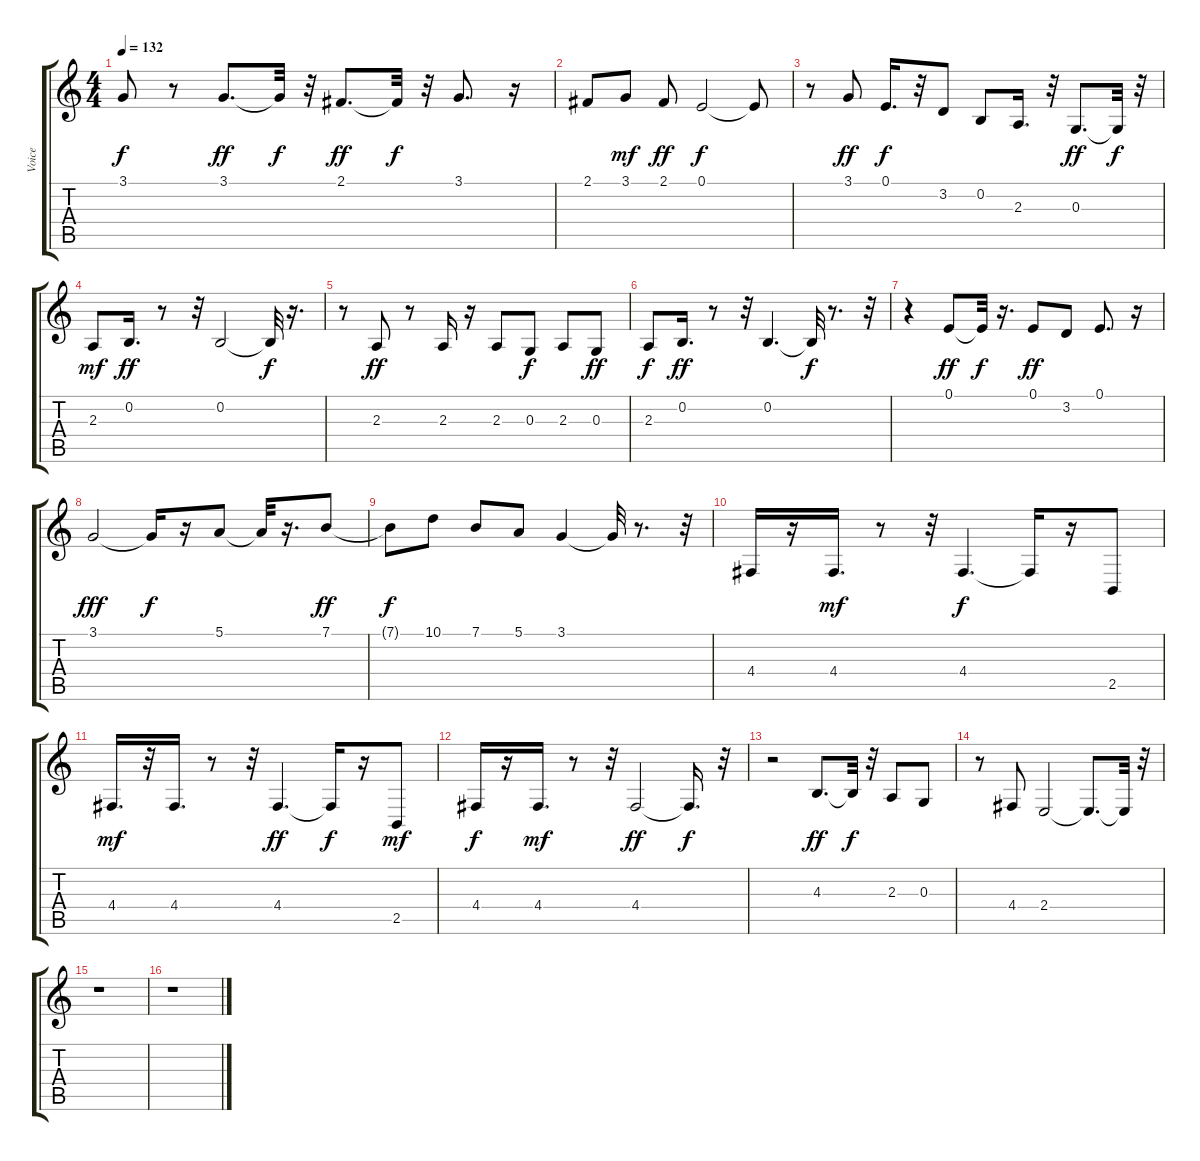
\track ("Voice" "Voice") {instrument trumpet}
\staff {score tabs}
\tuning (E4 B3 G3 D3 A2 E2) {hide}
\ts (4 4)
\tempo 132
\clef g2
\ks c
3.1{t}.8{dy f} r.8 3.1.8{d dy ff} 3.1{t}.32{dy f} r.32 2.1.8{d dy ff} 2.1{t}.32{dy f} r.32 3.1.8{d} r.16 |
2.1.8 3.1.8{dy mf} 2.1.8{dy ff} 0.1.2{dy f} 0.1{t}.8 |
r.8 3.1.8{dy ff} 0.1.16{d dy f} r.32 3.2.8 0.2.8 2.3.16{d} r.32 0.3.8{d dy ff} 0.3{t}.32{dy f} r.32 |
2.3.8{dy mf} 0.2.16{d dy ff} r.8 r.32 0.2.2 0.2{t}.32{dy f} r.16{d} |
r.8 2.3.8{dy ff} r.8 2.3.16 r.16 2.3.8 0.3.8{dy f} 2.3.8 0.3.8{dy ff} |
2.3.8{dy f} 0.2.16{d dy ff} r.8 r.32 0.2.4{d} 0.2{t}.32{dy f} r.8{d} r.32 |
r.4 0.1.8{dy ff} 0.1{t}.32{dy f} r.16{d} 0.1.8{dy ff} 3.2.8 0.1.8{d} r.16 |
3.1.2{dy fff} 3.1{t}.16{dy f} r.16 5.1.8 5.1{t}.32 r.16{d} 7.1.8{dy ff} |
7.1{t}.8{dy f} 10.1.8 7.1.8 5.1.8 3.1.4 3.1{t}.32 r.8{d} r.32 |
4.4.16 r.16 4.4.16{d dy mf} r.8 r.32 4.4.4{d dy f} 4.4{t}.16 r.16 2.5.8 |
4.4.16{d dy mf} r.32 4.4.16{d} r.8 r.32 4.4.4{d dy ff} 4.4{t}.16{dy f} r.16 2.5.8{dy mf} |
4.4.16{dy f} r.16 4.4.16{d dy mf} r.8 r.32 4.4.2{dy ff} 4.4{t}.16{d dy f} r.32 |
r.2 4.3.8{d dy ff} 4.3{t}.32{dy f} r.32 2.3.8 0.3.8 |
r.8 4.4.8 2.4.2 2.4{t}.8{d} 2.4{t}.32 r.32 |
r.1 |
r.1
